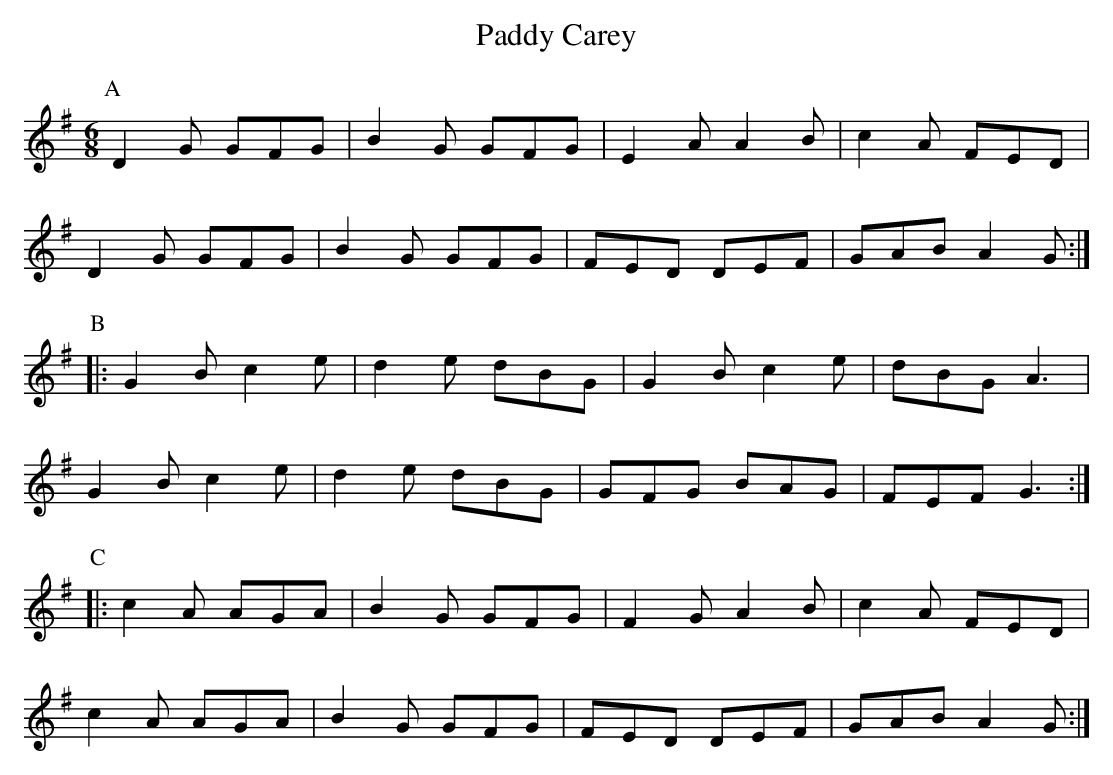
X:1
T: Paddy Carey
M: 6/8
L: 1/8
K: G
P: A
D2G GFG | B2G GFG | E2A  A2B | c2A FED |
D2G GFG | B2G GFG | FED DEF | GAB A2G :|
P: B
|: G2B c2e | d2e dBG | G2B c2e | dBG A3 |
G2B c2e | d2e dBG | GFG BAG | FEF G3 :|
P: C
|: c2A AGA | B2G GFG | F2G A2B | c2A FED |
c2A AGA | B2G GFG | FED DEF | GAB A2G :|
